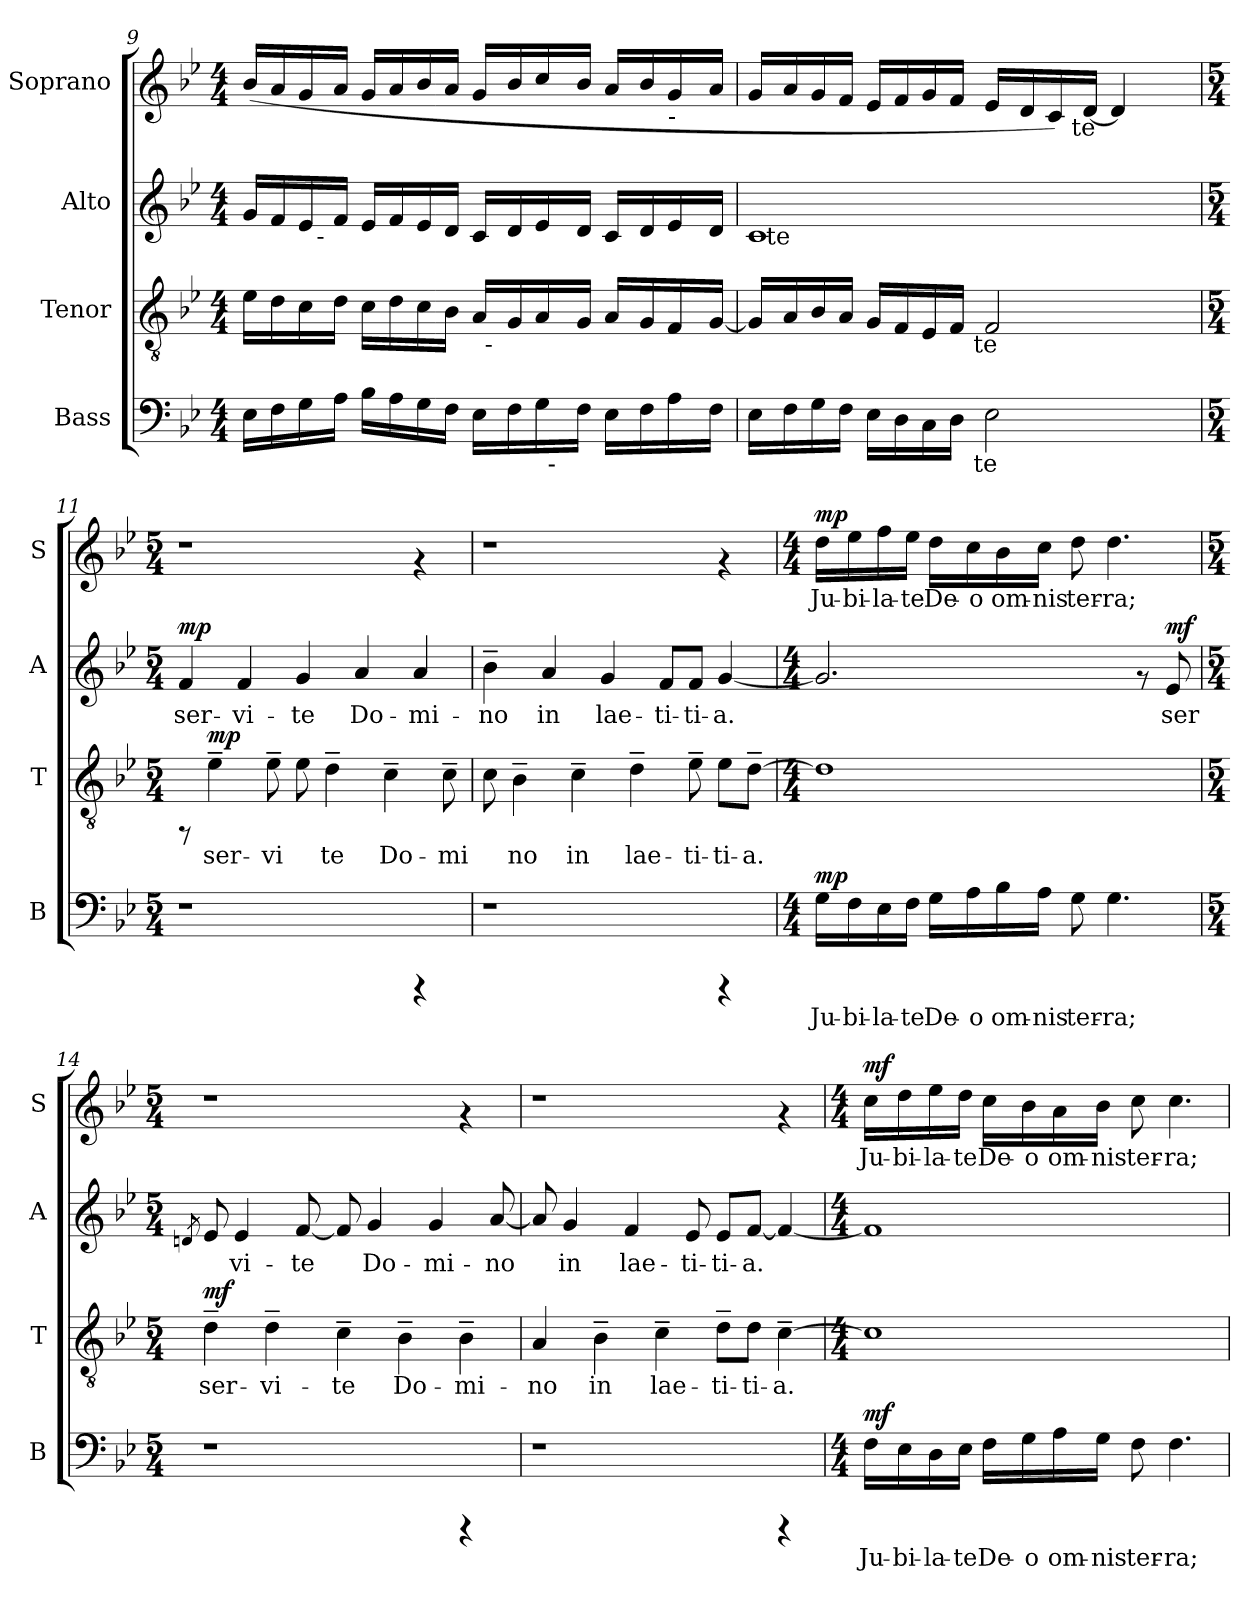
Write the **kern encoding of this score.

**kern	**text	**dynam	**kern	**text	**dynam	**kern	**text	**dynam	**kern	**text	**dynam
*part4	*part4	*part4	*part3	*part3	*part3	*part2	*part2	*part2	*part1	*part1	*part1
*staff4	*staff4	*staff4	*staff3	*staff3	*staff3	*staff2	*staff2	*staff2	*staff1	*staff1	*staff1
*I"Bass	*	*	*I"Tenor	*	*	*I"Alto	*	*	*I"Soprano	*	*
*I'B	*	*	*I'T	*	*	*I'A	*	*	*I'S	*	*
*clefF4	*	*	*clefGv2	*	*	*clefG2	*	*	*clefG2	*	*
*k[b-e-]	*	*	*k[b-e-]	*	*	*k[b-e-]	*	*	*k[b-e-]	*	*
*B-:	*	*	*B-:	*	*	*B-:	*	*	*B-:	*	*
*M4/4	*	*	*M4/4	*	*	*M4/4	*	*	*M4/4	*	*
=9	=9	=9	=9	=9	=9	=9	=9	=9	=9	=9	=9
!	!LO:LY:b:cj	!	!	!LO:LY:b:cj	!	!	!LO:LY:b:cj	!	!	!LO:LY:b:cj	!
*^	*	*	*^	*	*	*^	*	*	*	*	*
16E-\L	2ryy	.	.	16e-\L	2ryy	.	.	16g/L	8ryy	.	.	(<16b-/L	--	.
!	!	!LO:LY:b:cj	!	!	!	!LO:LY:b:cj	!	!	!	!LO:LY:b:cj	!	!	!LO:LY:b:cj	!
16F\	.	.	.	16d\	.	.	.	16f/	.	.	.	16a/	--	.
!	!	!LO:LY:b:cj	!	!	!	!LO:LY:b:cj	!	!	!	!LO:LY:b:cj	!	!	!LO:LY:b:cj	!
16G\	.	.	.	16c\	.	.	.	16e-/	32ryy	.	.	16g/	--	.
!	!	!	!	!	!	!	!	!	!LO:TX:b:t=-	!	!	!	!	!
.	.	.	.	.	.	.	.	.	2ryy	.	.	.	.	.
!	!	!LO:LY:b:cj	!	!	!	!LO:LY:b:cj	!	!	!	!LO:LY:b:cj	!	!	!LO:LY:b:cj	!
16A\J	.	.	.	16d\J	.	.	.	16f/J	.	.	.	16a/J	--	.
!	!	!LO:LY:b:cj	!	!	!	!LO:LY:b:cj	!	!	!	!LO:LY:b:cj	!	!	!LO:LY:b:cj	!
16B-\L	.	.	.	16c\L	.	.	.	16e-/L	.	.	.	16g/L	--	.
!	!	!LO:LY:b:cj	!	!	!	!LO:LY:b:cj	!	!	!	!LO:LY:b:cj	!	!	!LO:LY:b:cj	!
16A\	.	.	.	16d\	.	.	.	16f/	.	.	.	16a/	--	.
!	!	!LO:LY:b:cj	!	!	!	!LO:LY:b:cj	!	!	!	!LO:LY:b:cj	!	!	!LO:LY:b:cj	!
16G\	.	.	.	16c\	.	.	.	16e-/	.	.	.	16b-/	--	.
!	!	!LO:LY:b:cj	!	!	!	!LO:LY:b:cj	!	!	!	!LO:LY:b:cj	!	!	!LO:LY:b:cj	!
16F\J	.	.	.	16B-\J	.	.	.	16d/J	.	.	.	16a/J	--	.
!	!	!LO:LY:b:cj	!	!	!	!LO:LY:b:cj	!	!	!	!LO:LY:b:cj	!	!	!LO:LY:b:cj	!
16E-\L	8ryy	.	.	16A/L	64ryy	.	.	16c/L	.	.	.	16g/L	--	.
!	!	!	!	!	!LO:TX:b:t=-	!	!	!	!	!	!	!	!	!
.	.	.	.	.	4ryy	.	.	.	.	.	.	.	.	.
!	!	!LO:LY:b:cj	!	!	!	!LO:LY:b:cj	!	!	!	!LO:LY:b:cj	!	!	!LO:LY:b:cj	!
16F\	.	.	.	16G/	.	.	.	16d/	.	.	.	16b-/	--	.
!	!	!LO:LY:b:cj	!	!	!	!LO:LY:b:cj	!	!	!	!LO:LY:b:cj	!	!	!LO:LY:b:cj	!
16G\	64ryy	.	.	16A/	.	.	.	16e-/	.	.	.	16cc/	--	.
!	!LO:TX:b:t=-	!	!	!	!	!	!	!	!	!	!	!	!	!
.	4ryy	.	.	.	.	.	.	.	.	.	.	.	.	.
.	.	.	.	.	.	.	.	.	4ryy	.	.	.	.	.
!	!	!LO:LY:b:cj	!	!	!	!LO:LY:b:cj	!	!	!	!LO:LY:b:cj	!	!	!LO:LY:b:cj	!
16F\J	.	.	.	16G/J	.	.	.	16d/J	.	.	.	16b-/J	--	.
!	!	!LO:LY:b:cj	!	!	!	!LO:LY:b:cj	!	!	!	!LO:LY:b:cj	!	!	!LO:LY:b:cj	!
16E-\L	.	.	.	16A/L	.	.	.	16c/L	.	.	.	16a/L	--	.
.	.	.	.	.	8...ryy	.	.	.	.	.	.	.	.	.
!	!	!LO:LY:b:cj	!	!	!	!LO:LY:b:cj	!	!	!	!LO:LY:b:cj	!	!	!LO:LY:b:cj	!
16F\	.	.	.	16G/	.	.	.	16d/	.	.	.	16b-/	--	.
!	!	!	!	!	!	!	!	!	!	!	!	!LO:TX:b:t=-	!	!
!	!	!LO:LY:b:cj	!	!	!	!LO:LY:b:cj	!	!	!	!LO:LY:b:cj	!	!	!LO:LY:b:cj	!
16A\	.	.	.	16F/	.	.	.	16e-/	.	.	.	16g/	--	.
.	16..ryy	.	.	.	.	.	.	.	.	.	.	.	.	.
.	.	.	.	.	.	.	.	.	16.ryy	.	.	.	.	.
!	!	!LO:LY:b:cj	!	!	!	!LO:LY:b:cj	!	!	!	!LO:LY:b:cj	!	!	!LO:LY:b:cj	!
16F\J	.	.	.	[<16G/J	.	.	.	16d/J	.	.	.	16a/J	--	.
=10	=10	=10	=10	=10	=10	=10	=10	=10	=10	=10	=10	=10	=10	=10
!	!	!LO:LY:b:cj	!	!	!	!LO:LY:b:cj	!	!	!	!LO:LY:b:cj	!	!	!LO:LY:b:cj	!
*	*	*	*	*	*	*	*	*	*	*	*	*^	*	*
16E-\L	4ryy	.	.	16G/L]	4ryy	.	.	1c	32ryy	.	.	16g/L	2ryy	--	.
!	!	!	!	!	!	!	!	!	!LO:TX:b:t=te	!	!	!	!	!	!
.	.	.	.	.	.	.	.	.	2ryy	.	.	.	.	.	.
!	!	!LO:LY:b:cj	!	!	!	!LO:LY:b:cj	!	!	!	!	!	!	!	!LO:LY:b:cj	!
16F\	.	.	.	16A/	.	.	.	.	.	.	.	16a/	.	--	.
!	!	!LO:LY:b:cj	!	!	!	!LO:LY:b:cj	!	!	!	!	!	!	!	!LO:LY:b:cj	!
16G\	.	.	.	16B-/	.	.	.	.	.	.	.	16g/	.	--	.
!	!	!LO:LY:b:cj	!	!	!	!LO:LY:b:cj	!	!	!	!	!	!	!	!LO:LY:b:cj	!
16F\J	.	.	.	16A/J	.	.	.	.	.	.	.	16f/J	.	--	.
!	!	!LO:LY:b:cj	!	!	!	!LO:LY:b:cj	!	!	!	!	!	!	!	!LO:LY:b:cj	!
16E-\L	8...ryy	.	.	16G/L	8...ryy	.	.	.	.	.	.	16e-/L	.	--	.
!	!	!LO:LY:b:cj	!	!	!	!LO:LY:b:cj	!	!	!	!	!	!	!	!LO:LY:b:cj	!
16D\	.	.	.	16F/	.	.	.	.	.	.	.	16f/	.	--	.
!	!	!LO:LY:b:cj	!	!	!	!LO:LY:b:cj	!	!	!	!	!	!	!	!LO:LY:b:cj	!
16C\	.	.	.	16E-/	.	.	.	.	.	.	.	16g/	.	--	.
!	!	!LO:LY:b:cj	!	!	!	!LO:LY:b:cj	!	!	!	!	!	!	!	!LO:LY:b:cj	!
16D\J	.	.	.	16F/J	.	.	.	.	.	.	.	16f/J	.	--	.
!	!	!	!	!	!LO:TX:b:t=te	!	!	!	!	!	!	!	!	!	!
!	!LO:TX:b:t=te	!	!	!	!	!	!	!	!	!	!	!	!	!	!
.	2ryy	.	.	.	2ryy	.	.	.	.	.	.	.	.	.	.
!	!	!LO:LY:b:cj	!	!	!	!LO:LY:b:cj	!	!	!	!	!	!	!	!LO:LY:b:cj	!
2E-\	.	.	.	2F/	.	.	.	.	.	.	.	16e-/L	8ryy	--	.
.	.	.	.	.	.	.	.	.	4...ryy	.	.	.	.	.	.
!	!	!	!	!	!	!	!	!	!	!	!	!	!	!LO:LY:b:cj	!
.	.	.	.	.	.	.	.	.	.	.	.	16d/	.	--	.
!	!	!	!	!	!	!	!	!	!	!	!	!	!	!LO:LY:b:cj	!
.	.	.	.	.	.	.	.	.	.	.	.	16c/)	32.ryy	--	.
!	!	!	!	!	!	!	!	!	!	!	!	!	!LO:TX:b:t=te	!	!
.	.	.	.	.	.	.	.	.	.	.	.	.	4ryy	.	.
!	!	!	!	!	!	!	!	!	!	!	!	!	!	!LO:LY:b:cj	!
.	.	.	.	.	.	.	.	.	.	.	.	[<16d/J	.	--	.
!	!	!	!	!	!	!	!	!	!	!	!	!	!	!LO:LY:b:cj	!
.	.	.	.	.	.	.	.	.	.	.	.	4d/]	.	--	.
.	.	.	.	.	.	.	.	.	.	.	.	.	16ryy	.	.
.	64ryy	.	.	.	64ryy	.	.	.	.	.	.	.	64ryy	.	.
*v	*v	*	*	*	*	*	*	*v	*v	*	*	*v	*v	*	*
*	*	*	*v	*v	*	*	*	*	*	*	*	*
!!LO:PB:g=z
=11	=11	=11	=11	=11	=11	=11	=11	=11	=11	=11	=11
*M5/4	*	*	*M5/4	*	*	*M5/4	*	*	*M5/4	*	*
*^	*	*	*^	*	*	*^	*	*	*^	*	*
!	!	!	!	!	!	!	!	!	!	!LO:LY:b:cj	!LO:DY:a	!	!	!	!
*v	*v	*	*	*	*	*	*	*v	*v	*	*	*v	*v	*	*
*	*	*	*v	*v	*	*	*	*	*	*	*	*
1r	.	.	8rFF	.	.	4f/	ser-	mp	1r	.	.
!	!	!	!	!LO:LY:b:cj	!LO:DY:a	!	!	!	!	!	!
.	.	.	4e-~>\	ser-	mp	.	.	.	.	.	.
!	!	!	!	!	!	!	!LO:LY:b:cj	!	!	!	!
.	.	.	.	.	.	4f/	-vi-	.	.	.	.
!	!	!	!	!LO:LY:b:cj	!	!	!	!	!	!	!
.	.	.	8e-~>\	-vi-	.	.	.	.	.	.	.
!	!	!	!	!LO:LY:b:cj	!	!	!LO:LY:b:cj	!	!	!	!
.	.	.	8e-\	--	.	4g/	-te	.	.	.	.
!	!	!	!	!LO:LY:b:cj	!	!	!	!	!	!	!
.	.	.	4d~>\	-te	.	.	.	.	.	.	.
!	!	!	!	!	!	!	!LO:LY:b:cj	!	!	!	!
.	.	.	.	.	.	4a/	Do-	.	.	.	.
!	!	!	!	!LO:LY:b:cj	!	!	!	!	!	!	!
.	.	.	4c~>\	Do-	.	.	.	.	.	.	.
!	!	!	!	!	!	!	!LO:LY:b:cj	!	!	!	!
4rCCC	.	.	.	.	.	4a/	-mi-	.	4rf	.	.
!	!	!	!	!LO:LY:b:cj	!	!	!	!	!	!	!
.	.	.	8c~>\	-mi-	.	.	.	.	.	.	.
=12	=12	=12	=12	=12	=12	=12	=12	=12	=12	=12	=12
!	!	!	!	!LO:LY:b:cj	!	!	!LO:LY:b:cj	!	!	!	!
1r	.	.	8c\	--	.	4b-~>\	-no	.	1r	.	.
!	!	!	!	!LO:LY:b:cj	!	!	!	!	!	!	!
.	.	.	4B-~>\	-no	.	.	.	.	.	.	.
!	!	!	!	!	!	!	!LO:LY:b:cj	!	!	!	!
.	.	.	.	.	.	4a/	in	.	.	.	.
!	!	!	!	!LO:LY:b:cj	!	!	!	!	!	!	!
.	.	.	4c~>\	in	.	.	.	.	.	.	.
!	!	!	!	!	!	!	!LO:LY:b:cj	!	!	!	!
.	.	.	.	.	.	4g/	lae-	.	.	.	.
!	!	!	!	!LO:LY:b:cj	!	!	!	!	!	!	!
.	.	.	4d~>\	lae-	.	.	.	.	.	.	.
!	!	!	!	!	!	!	!LO:LY:b:cj	!	!	!	!
.	.	.	.	.	.	8f/L	-ti-	.	.	.	.
!	!	!	!	!LO:LY:b:cj	!	!	!LO:LY:b:cj	!	!	!	!
.	.	.	8e-~>\	-ti-	.	8f/J	-ti-	.	.	.	.
!	!	!	!	!LO:LY:b:cj	!	!	!LO:LY:b:cj	!	!	!	!
4rCCC	.	.	8e-\L	-ti-	.	[<4g/	-a.	.	4rf	.	.
!	!	!	!	!LO:LY:b:cj	!	!	!	!	!	!	!
.	.	.	[>8d~>\J	-a.	.	.	.	.	.	.	.
=13	=13	=13	=13	=13	=13	=13	=13	=13	=13	=13	=13
*M4/4	*	*	*M4/4	*	*	*M4/4	*	*	*M4/4	*	*
!	!LO:LY:b:cj	!LO:DY:a	!	!LO:LY:b:cj	!	!	!LO:LY:b:cj	!	!	!LO:LY:b:cj	!LO:DY:a
16G\L	Ju-	mp	1d]	.	.	2.g/]	.	.	16dd\L	-Ju-	mp
!	!LO:LY:b:cj	!	!	!	!	!	!	!	!	!LO:LY:b:cj	!
16F\	-bi-	.	.	.	.	.	.	.	16ee-\	-bi-	.
!	!LO:LY:b:cj	!	!	!	!	!	!	!	!	!LO:LY:b:cj	!
16E-\	-la-	.	.	.	.	.	.	.	16ff\	-la-	.
!	!LO:LY:b:cj	!	!	!	!	!	!	!	!	!LO:LY:b:cj	!
16F\J	-te	.	.	.	.	.	.	.	16ee-\J	-te	.
!	!LO:LY:b:cj	!	!	!	!	!	!	!	!	!LO:LY:b:cj	!
16G\L	De-	.	.	.	.	.	.	.	16dd\L	De-	.
!	!LO:LY:b:cj	!	!	!	!	!	!	!	!	!LO:LY:b:cj	!
16A\	-o	.	.	.	.	.	.	.	16cc\	-o	.
!	!LO:LY:b:cj	!	!	!	!	!	!	!	!	!LO:LY:b:cj	!
16B-\	om-	.	.	.	.	.	.	.	16b-\	om-	.
!	!LO:LY:b:cj	!	!	!	!	!	!	!	!	!LO:LY:b:cj	!
16A\J	-nis	.	.	.	.	.	.	.	16cc\J	-nis	.
!	!LO:LY:b:cj	!	!	!	!	!	!	!	!	!LO:LY:b:cj	!
8G\	ter-	.	.	.	.	.	.	.	8dd\	ter-	.
!	!LO:LY:b:cj	!	!	!	!	!	!	!	!	!LO:LY:b:cj	!
4.G\	-ra;	.	.	.	.	.	.	.	4.dd\	-ra;	.
.	.	.	.	.	.	8rf	.	.	.	.	.
!	!	!	!	!	!	!	!LO:LY:b:cj	!LO:DY:a	!	!	!
.	.	.	.	.	.	8e-/	ser-	mf	.	.	.
!!LO:PB:g=z
=14	=14	=14	=14	=14	=14	=14	=14	=14	=14	=14	=14
*M5/4	*	*	*M5/4	*	*	*M5/4	*	*	*M5/4	*	*
.	.	.	.	.	.	8qdn/	.	.	.	.	.
!	!	!	!	!LO:LY:b:cj	!LO:DY:a	!	!LO:LY:b:cj	!	!	!	!
1r	.	.	4d~>\	ser-	mf	8e-/	--	.	1r	.	.
!	!	!	!	!	!	!	!LO:LY:b:cj	!	!	!	!
.	.	.	.	.	.	4e-/	-vi-	.	.	.	.
!	!	!	!	!LO:LY:b:cj	!	!	!	!	!	!	!
.	.	.	4d~>\	-vi-	.	.	.	.	.	.	.
!	!	!	!	!	!	!	!LO:LY:b:cj	!	!	!	!
.	.	.	.	.	.	[<8f/	-te	.	.	.	.
!	!	!	!	!LO:LY:b:cj	!	!	!LO:LY:b:cj	!	!	!	!
.	.	.	4c~>\	-te	.	8f/]	.	.	.	.	.
!	!	!	!	!	!	!	!LO:LY:b:cj	!	!	!	!
.	.	.	.	.	.	4g/	Do-	.	.	.	.
!	!	!	!	!LO:LY:b:cj	!	!	!	!	!	!	!
.	.	.	4B-~>\	Do-	.	.	.	.	.	.	.
!	!	!	!	!	!	!	!LO:LY:b:cj	!	!	!	!
.	.	.	.	.	.	4g/	-mi-	.	.	.	.
!	!	!	!	!LO:LY:b:cj	!	!	!	!	!	!	!
4rCCC	.	.	4B-~>\	-mi-	.	.	.	.	4rf	.	.
!	!	!	!	!	!	!	!LO:LY:b:cj	!	!	!	!
.	.	.	.	.	.	[<8a/	-no	.	.	.	.
=15	=15	=15	=15	=15	=15	=15	=15	=15	=15	=15	=15
!	!	!	!	!LO:LY:b:cj	!	!	!LO:LY:b:cj	!	!	!	!
1r	.	.	4A/	-no	.	8a/]	.	.	1r	.	.
!	!	!	!	!	!	!	!LO:LY:b:cj	!	!	!	!
.	.	.	.	.	.	4g/	in	.	.	.	.
!	!	!	!	!LO:LY:b:cj	!	!	!	!	!	!	!
.	.	.	4B-~>\	in	.	.	.	.	.	.	.
!	!	!	!	!	!	!	!LO:LY:b:cj	!	!	!	!
.	.	.	.	.	.	4f/	lae-	.	.	.	.
!	!	!	!	!LO:LY:b:cj	!	!	!	!	!	!	!
.	.	.	4c~>\	lae-	.	.	.	.	.	.	.
!	!	!	!	!	!	!	!LO:LY:b:cj	!	!	!	!
.	.	.	.	.	.	8e-/	-ti-	.	.	.	.
!	!	!	!	!LO:LY:b:cj	!	!	!LO:LY:b:cj	!	!	!	!
.	.	.	8d~>\L	-ti-	.	8e-/L	-ti-	.	.	.	.
!	!	!	!	!LO:LY:b:cj	!	!	!LO:LY:b:cj	!	!	!	!
.	.	.	8d\J	-ti-	.	[<8f/J	-a.	.	.	.	.
!	!	!	!	!LO:LY:b:cj	!	!	!LO:LY:b:cj	!	!	!	!
4rCCC	.	.	[>4c~>\	-a.	.	4f/_<	.	.	4rf	.	.
=16	=16	=16	=16	=16	=16	=16	=16	=16	=16	=16	=16
*M4/4	*	*	*M4/4	*	*	*M4/4	*	*	*M4/4	*	*
!	!LO:LY:b:cj	!LO:DY:a	!	!LO:LY:b:cj	!	!	!LO:LY:b:cj	!	!	!LO:LY:b:cj	!LO:DY:a
16F\L	Ju-	mf	1c]	.	.	1f]	.	.	16cc\L	Ju-	mf
!	!LO:LY:b:cj	!	!	!	!	!	!	!	!	!LO:LY:b:cj	!
16E-\	-bi-	.	.	.	.	.	.	.	16dd\	-bi-	.
!	!LO:LY:b:cj	!	!	!	!	!	!	!	!	!LO:LY:b:cj	!
16D\	-la-	.	.	.	.	.	.	.	16ee-\	-la-	.
!	!LO:LY:b:cj	!	!	!	!	!	!	!	!	!LO:LY:b:cj	!
16E-\J	-te	.	.	.	.	.	.	.	16dd\J	-te	.
!	!LO:LY:b:cj	!	!	!	!	!	!	!	!	!LO:LY:b:cj	!
16F\L	De-	.	.	.	.	.	.	.	16cc\L	De-	.
!	!LO:LY:b:cj	!	!	!	!	!	!	!	!	!LO:LY:b:cj	!
16G\	-o	.	.	.	.	.	.	.	16b-\	-o	.
!	!LO:LY:b:cj	!	!	!	!	!	!	!	!	!LO:LY:b:cj	!
16A\	om-	.	.	.	.	.	.	.	16a\	om-	.
!	!LO:LY:b:cj	!	!	!	!	!	!	!	!	!LO:LY:b:cj	!
16G\J	-nis	.	.	.	.	.	.	.	16b-\J	-nis	.
!	!LO:LY:b:cj	!	!	!	!	!	!	!	!	!LO:LY:b:cj	!
8F\	ter-	.	.	.	.	.	.	.	8cc\	ter-	.
!	!LO:LY:b:cj	!	!	!	!	!	!	!	!	!LO:LY:b:cj	!
4.F\	-ra;	.	.	.	.	.	.	.	4.cc\	-ra;	.
=	=	=	=	=	=	=	=	=	=	=	=
*-	*-	*-	*-	*-	*-	*-	*-	*-	*-	*-	*-
